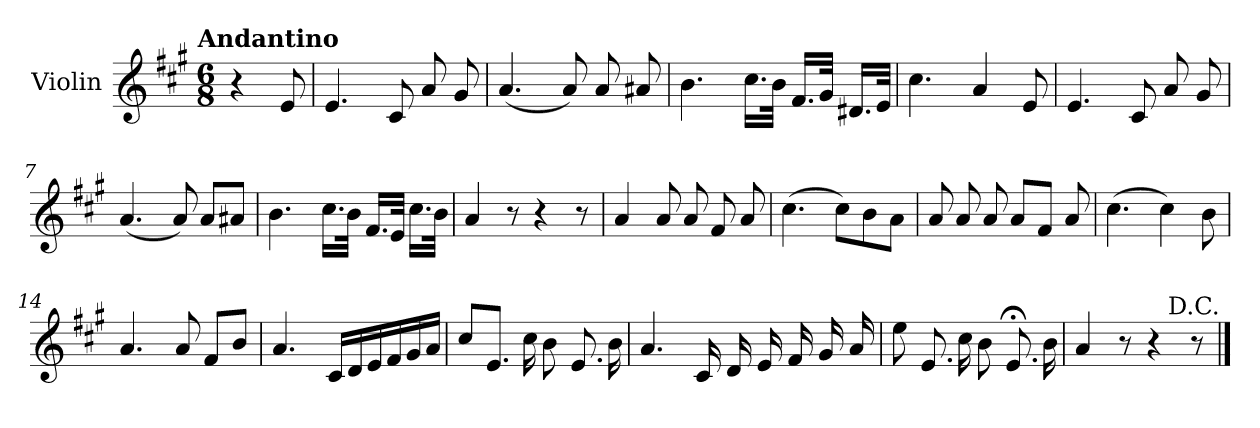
**kern
*part1
*staff1
*I"Violin
*I'Vln.
*clefG2
*k[f#c#g#]
!!LO:TX:omd:t=Andantino
*M6/8
*MM94
=1
4r
8e/
=2
4.e/
8c#/
8a/
8g#/
=3
(<4.a/
8a/)
8a/
8a#X/
=4
4.b\
16.cc#\LL
32b\JJk
16.f#/LL
32g#/JJk
16.d#X/LL
32e/JJk
=5
4.cc#\
4a/
8e/
!!LO:LB:g=z
=6
4.e/
8c#/
8a/
8g#/
=7
(<4.a/
8a/)
8a/L
8a#X/J
=8
4.b\
16.cc#\LL
32b\JJk
16.f#/LL
32e/JJk
16.cc#\LL
32b\JJk
=9
4a/
8r
4r
8r
=10
4a/
8a/
8a/
8f#/
8a/
=11
(>4.cc#\
8cc#\L)
8b\
8a\J
!!LO:LB:g=z
=12
8a/
8a/
8a/
8a/L
8f#/J
8a/
=13
(>4.cc#\
4cc#\)
8b\
=14
4.a/
8a/
8f#/L
8b/J
=15
4.a/
16c#/LL
16d/
16e/
16f#/
16g#/
16a/JJ
=16
8cc#/L
8.e/J
16cc#\
8b\
8.e/
16b\
!!LO:LB:g=z
=17
4.a/
16c#/
16d/
16e/
16f#/
16g#/
16a/
=18
8ee\
8.e/
16cc#\
8b\
8.e;</
16b\
=19
4a/
8r
4r
8r
!LO:TX:a:rj:t=D.C.
==
*-
